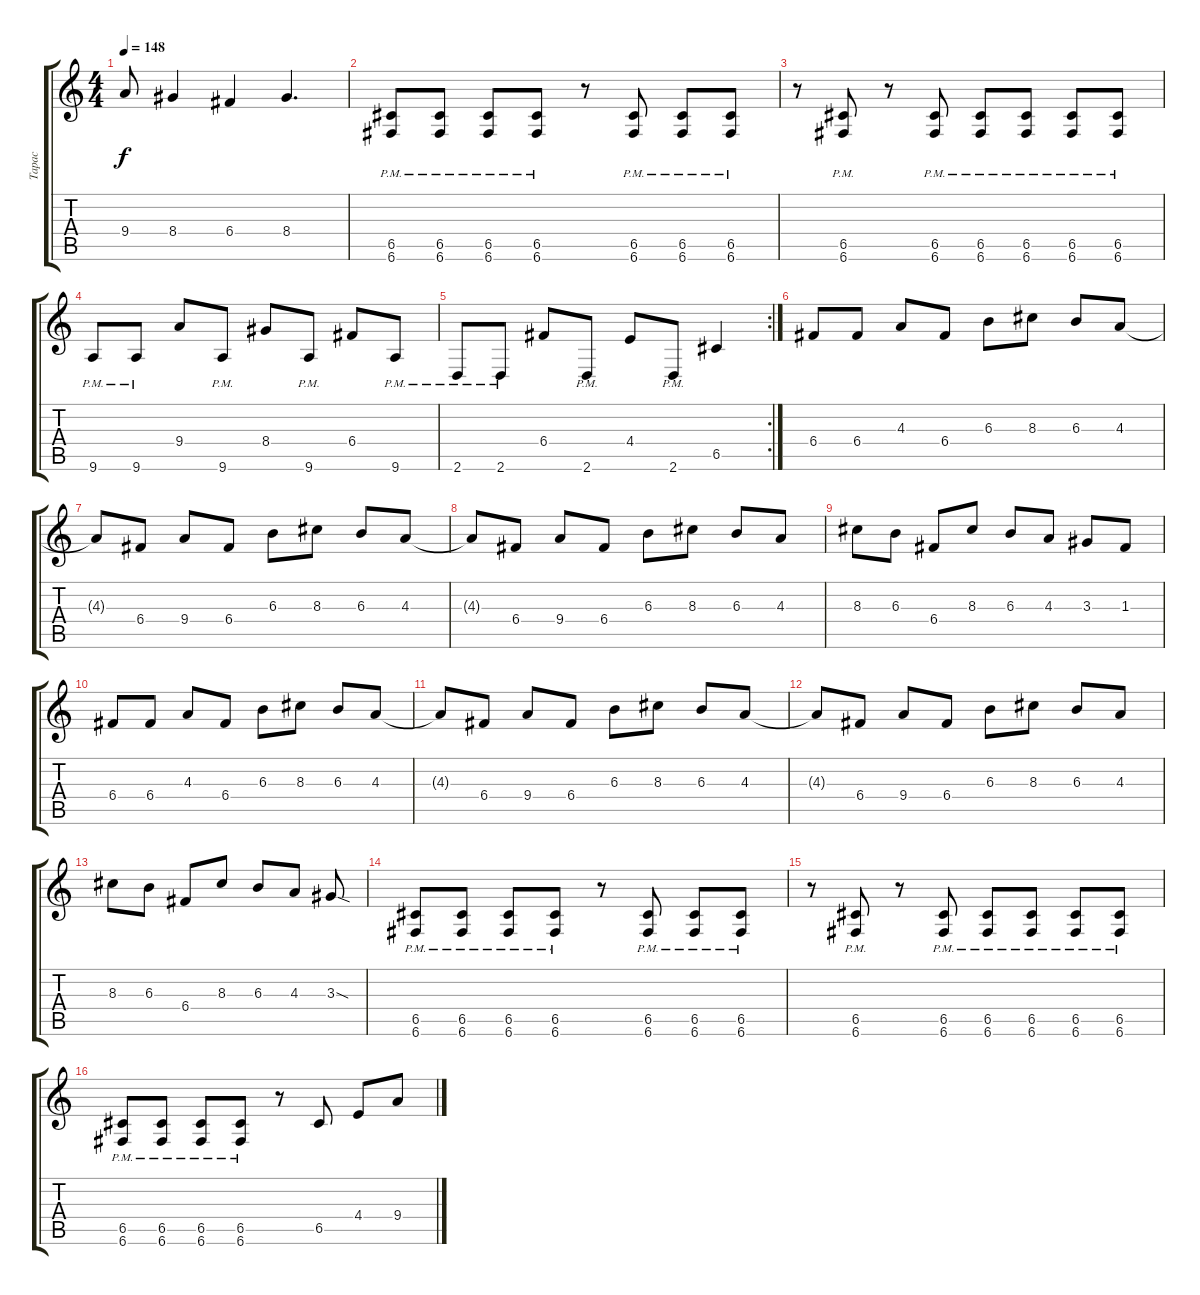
\track ("Тарас" "Тарас") {instrument distortionguitar}
\staff {score tabs}
\tuning (D4 A3 F3 C3 G2 C2) {hide}
\ts (4 4)
\tempo 148
\clef g2
\ks c
9.4{t}.8{dy f} 8.4.4 6.4.4 8.4.4{d} |
(6.5{pm} 6.6{pm}).8 (6.5{pm} 6.6{pm}).8 (6.5{pm} 6.6{pm}).8 (6.5{pm} 6.6{pm}).8 r.8 (6.5{pm} 6.6{pm}).8 (6.5{pm} 6.6{pm}).8 (6.5{pm} 6.6{pm}).8 |
r.8 (6.5{pm} 6.6{pm}).8 r.8 (6.5{pm} 6.6{pm}).8 (6.5{pm} 6.6{pm}).8 (6.5{pm} 6.6{pm}).8 (6.5{pm} 6.6{pm}).8 (6.5{pm} 6.6{pm}).8 |
9.6{pm}.8 9.6{pm}.8 9.4.8 9.6{pm}.8 8.4.8 9.6{pm}.8 6.4.8 9.6{pm}.8 |
\rc 2
2.6{pm}.8 2.6{pm}.8 6.4.8 2.6{pm}.8 4.4.8 2.6{pm}.8 6.5.4 |
6.4.8 6.4.8 4.3.8 6.4.8 6.3.8 8.3.8 6.3.8 4.3.8 |
4.3{t}.8 6.4.8 9.4.8 6.4.8 6.3.8 8.3.8 6.3.8 4.3.8 |
4.3{t}.8 6.4.8 9.4.8 6.4.8 6.3.8 8.3.8 6.3.8 4.3.8 |
8.3.8 6.3.8 6.4.8 8.3.8 6.3.8 4.3.8 3.3.8 1.3.8 |
6.4.8 6.4.8 4.3.8 6.4.8 6.3.8 8.3.8 6.3.8 4.3.8 |
4.3{t}.8 6.4.8 9.4.8 6.4.8 6.3.8 8.3.8 6.3.8 4.3.8 |
4.3{t}.8 6.4.8 9.4.8 6.4.8 6.3.8 8.3.8 6.3.8 4.3.8 |
8.3.8 6.3.8 6.4.8 8.3.8 6.3.8 4.3.8 3.3{sod}.8 |
(6.5{pm} 6.6{pm}).8 (6.5{pm} 6.6{pm}).8 (6.5{pm} 6.6{pm}).8 (6.5{pm} 6.6{pm}).8 r.8 (6.5{pm} 6.6{pm}).8 (6.5{pm} 6.6{pm}).8 (6.5{pm} 6.6{pm}).8 |
r.8 (6.5{pm} 6.6{pm}).8 r.8 (6.5{pm} 6.6{pm}).8 (6.5{pm} 6.6{pm}).8 (6.5{pm} 6.6{pm}).8 (6.5{pm} 6.6{pm}).8 (6.5{pm} 6.6{pm}).8 |
(6.5{pm} 6.6{pm}).8 (6.5{pm} 6.6{pm}).8 (6.5{pm} 6.6{pm}).8 (6.5{pm} 6.6{pm}).8 r.8 6.5.8 4.4.8 9.4.8
